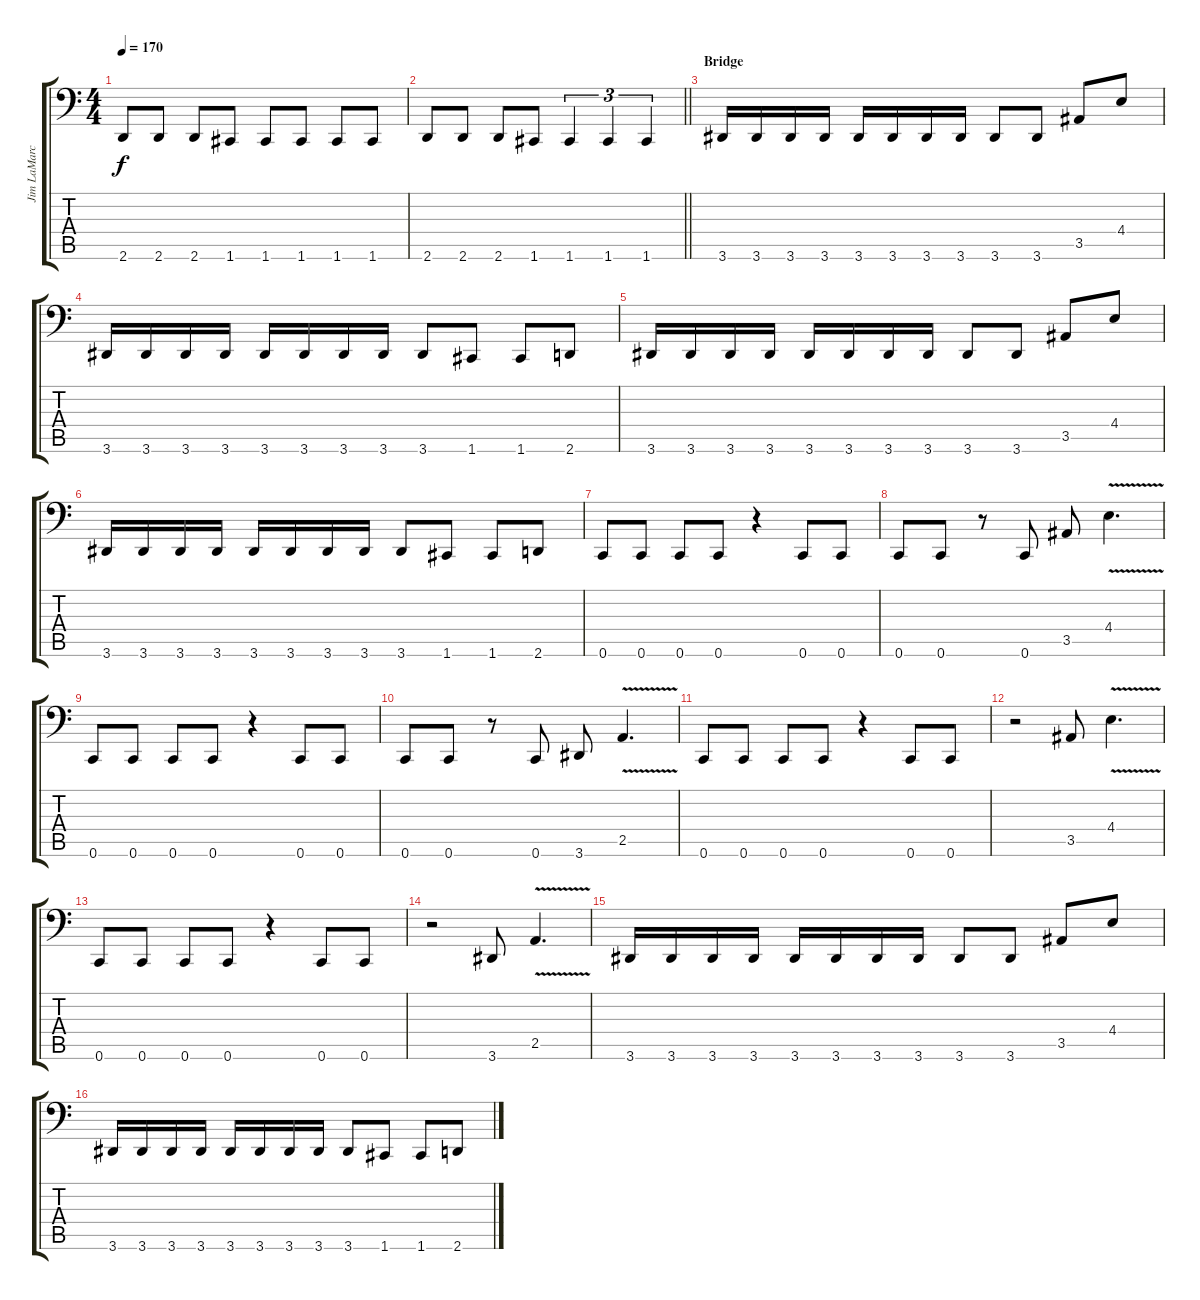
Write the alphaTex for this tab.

\track ("Jim LaMarca" "Jim LaMarc") {instrument electricbasspick}
\staff {score tabs}
\tuning (D3 A2 F2 C2 G1 C1) {hide}
\ts (4 4)
\tempo 170
\clef f4
\ks c
2.6.8{dy f} 2.6.8 2.6.8 1.6.8 1.6.8 1.6.8 1.6.8 1.6.8 |
\barLineRight lightlight
2.6.8 2.6.8 2.6.8 1.6.8 1.6.4{tu (3 2)} 1.6.4{tu (3 2)} 1.6.4{tu (3 2)} |
\section ("" "Bridge")
3.6.16 3.6.16 3.6.16 3.6.16 3.6.16 3.6.16 3.6.16 3.6.16 3.6.8 3.6.8 3.5.8 4.4.8 |
3.6.16 3.6.16 3.6.16 3.6.16 3.6.16 3.6.16 3.6.16 3.6.16 3.6.8 1.6.8 1.6.8 2.6.8 |
3.6.16 3.6.16 3.6.16 3.6.16 3.6.16 3.6.16 3.6.16 3.6.16 3.6.8 3.6.8 3.5.8 4.4.8 |
3.6.16 3.6.16 3.6.16 3.6.16 3.6.16 3.6.16 3.6.16 3.6.16 3.6.8 1.6.8 1.6.8 2.6.8 |
0.6.8 0.6.8 0.6.8 0.6.8 r.4 0.6.8 0.6.8 |
0.6.8 0.6.8 r.8 0.6.8 3.5.8 4.4{v}.4{d} |
0.6.8 0.6.8 0.6.8 0.6.8 r.4 0.6.8 0.6.8 |
0.6.8 0.6.8 r.8 0.6.8 3.6.8 2.5{v}.4{d} |
0.6.8 0.6.8 0.6.8 0.6.8 r.4 0.6.8 0.6.8 |
r.2 3.5.8 4.4{v}.4{d} |
0.6.8 0.6.8 0.6.8 0.6.8 r.4 0.6.8 0.6.8 |
r.2 3.6.8 2.5{v}.4{d} |
3.6.16 3.6.16 3.6.16 3.6.16 3.6.16 3.6.16 3.6.16 3.6.16 3.6.8 3.6.8 3.5.8 4.4.8 |
3.6.16 3.6.16 3.6.16 3.6.16 3.6.16 3.6.16 3.6.16 3.6.16 3.6.8 1.6.8 1.6.8 2.6.8
